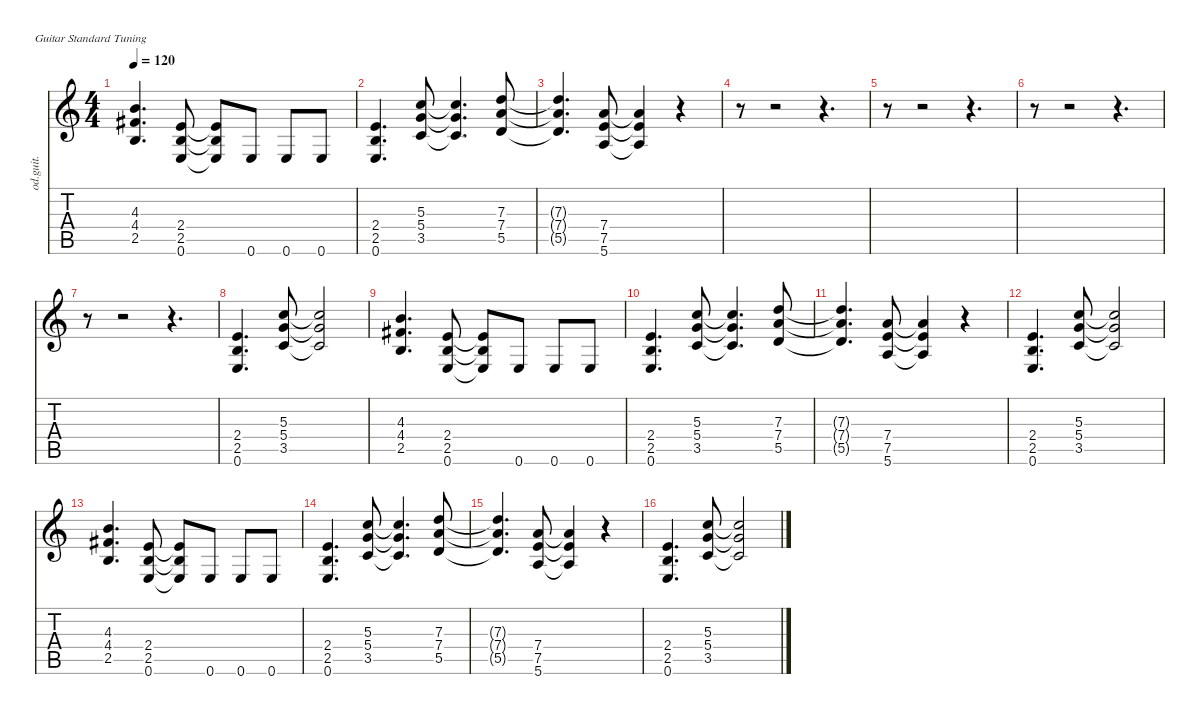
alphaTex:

\defaultSystemsLayout 4
\hideDynamics
\bracketExtendMode nobrackets
\otherSystemsTrackNameOrientation horizontal
\track ("Guitar 1" "od.guit.") {instrument overdrivenguitar}
\staff {score tabs}
\tuning (E4 B3 G3 D3 A2 E2)
\ts (4 4)
\tempo 120
\clef g2
\ks c
(4.3 4.4{acc #} 2.5).4{d dy f beam Up} (2.4 2.5 0.6).8{beam Up} (2.4{t} 2.5{t} 0.6{t}).8{beam Up} 0.6.8{beam Up} 0.6.8{beam Up} 0.6.8{beam Up} |
(2.4 2.5 0.6).4{d beam Up} (5.3 5.4 3.5).8{beam Up} (5.3{t} 5.4{t} 3.5{t}).4{d beam Up} (7.3 7.4 5.5).8{beam Up} |
(7.3{t} 7.4{t} 5.5{t}).4{d beam Up} (7.4 7.5 5.6).8{beam Up} (7.4{t} 7.5{t} 5.6{t}).4{beam Up} r.4{beam Up} |
r.8{beam Down} r.2{beam Down} r.4{d beam Down} |
r.8{beam Down} r.2{beam Down} r.4{d beam Down} |
r.8{beam Down} r.2{beam Down} r.4{d beam Down} |
r.8{beam Down} r.2{beam Down} r.4{d beam Down} |
(2.4 2.5 0.6).4{d beam Up} (5.3 5.4 3.5).8{beam Up} (5.3{t} 5.4{t} 3.5{t}).2{beam Up} |
(4.3 4.4{acc #} 2.5).4{d beam Up} (2.4 2.5 0.6).8{beam Up} (2.4{t} 2.5{t} 0.6{t}).8{beam Up} 0.6.8{beam Up} 0.6.8{beam Up} 0.6.8{beam Up} |
(2.4 2.5 0.6).4{d beam Up} (5.3 5.4 3.5).8{beam Up} (5.3{t} 5.4{t} 3.5{t}).4{d beam Up} (7.3 7.4 5.5).8{beam Up} |
(7.3{t} 7.4{t} 5.5{t}).4{d beam Up} (7.4 7.5 5.6).8{beam Up} (7.4{t} 7.5{t} 5.6{t}).4{beam Up} r.4{beam Up} |
(2.4 2.5 0.6).4{d beam Up} (5.3 5.4 3.5).8{beam Up} (5.3{t} 5.4{t} 3.5{t}).2{beam Up} |
(4.3 4.4{acc #} 2.5).4{d beam Up} (2.4 2.5 0.6).8{beam Up} (2.4{t} 2.5{t} 0.6{t}).8{beam Up} 0.6.8{beam Up} 0.6.8{beam Up} 0.6.8{beam Up} |
(2.4 2.5 0.6).4{d beam Up} (5.3 5.4 3.5).8{beam Up} (5.3{t} 5.4{t} 3.5{t}).4{d beam Up} (7.3 7.4 5.5).8{beam Up} |
(7.3{t} 7.4{t} 5.5{t}).4{d beam Up} (7.4 7.5 5.6).8{beam Up} (7.4{t} 7.5{t} 5.6{t}).4{beam Up} r.4{beam Up} |
(2.4 2.5 0.6).4{d beam Up} (5.3 5.4 3.5).8{beam Up} (5.3{t} 5.4{t} 3.5{t}).2{beam Up}
